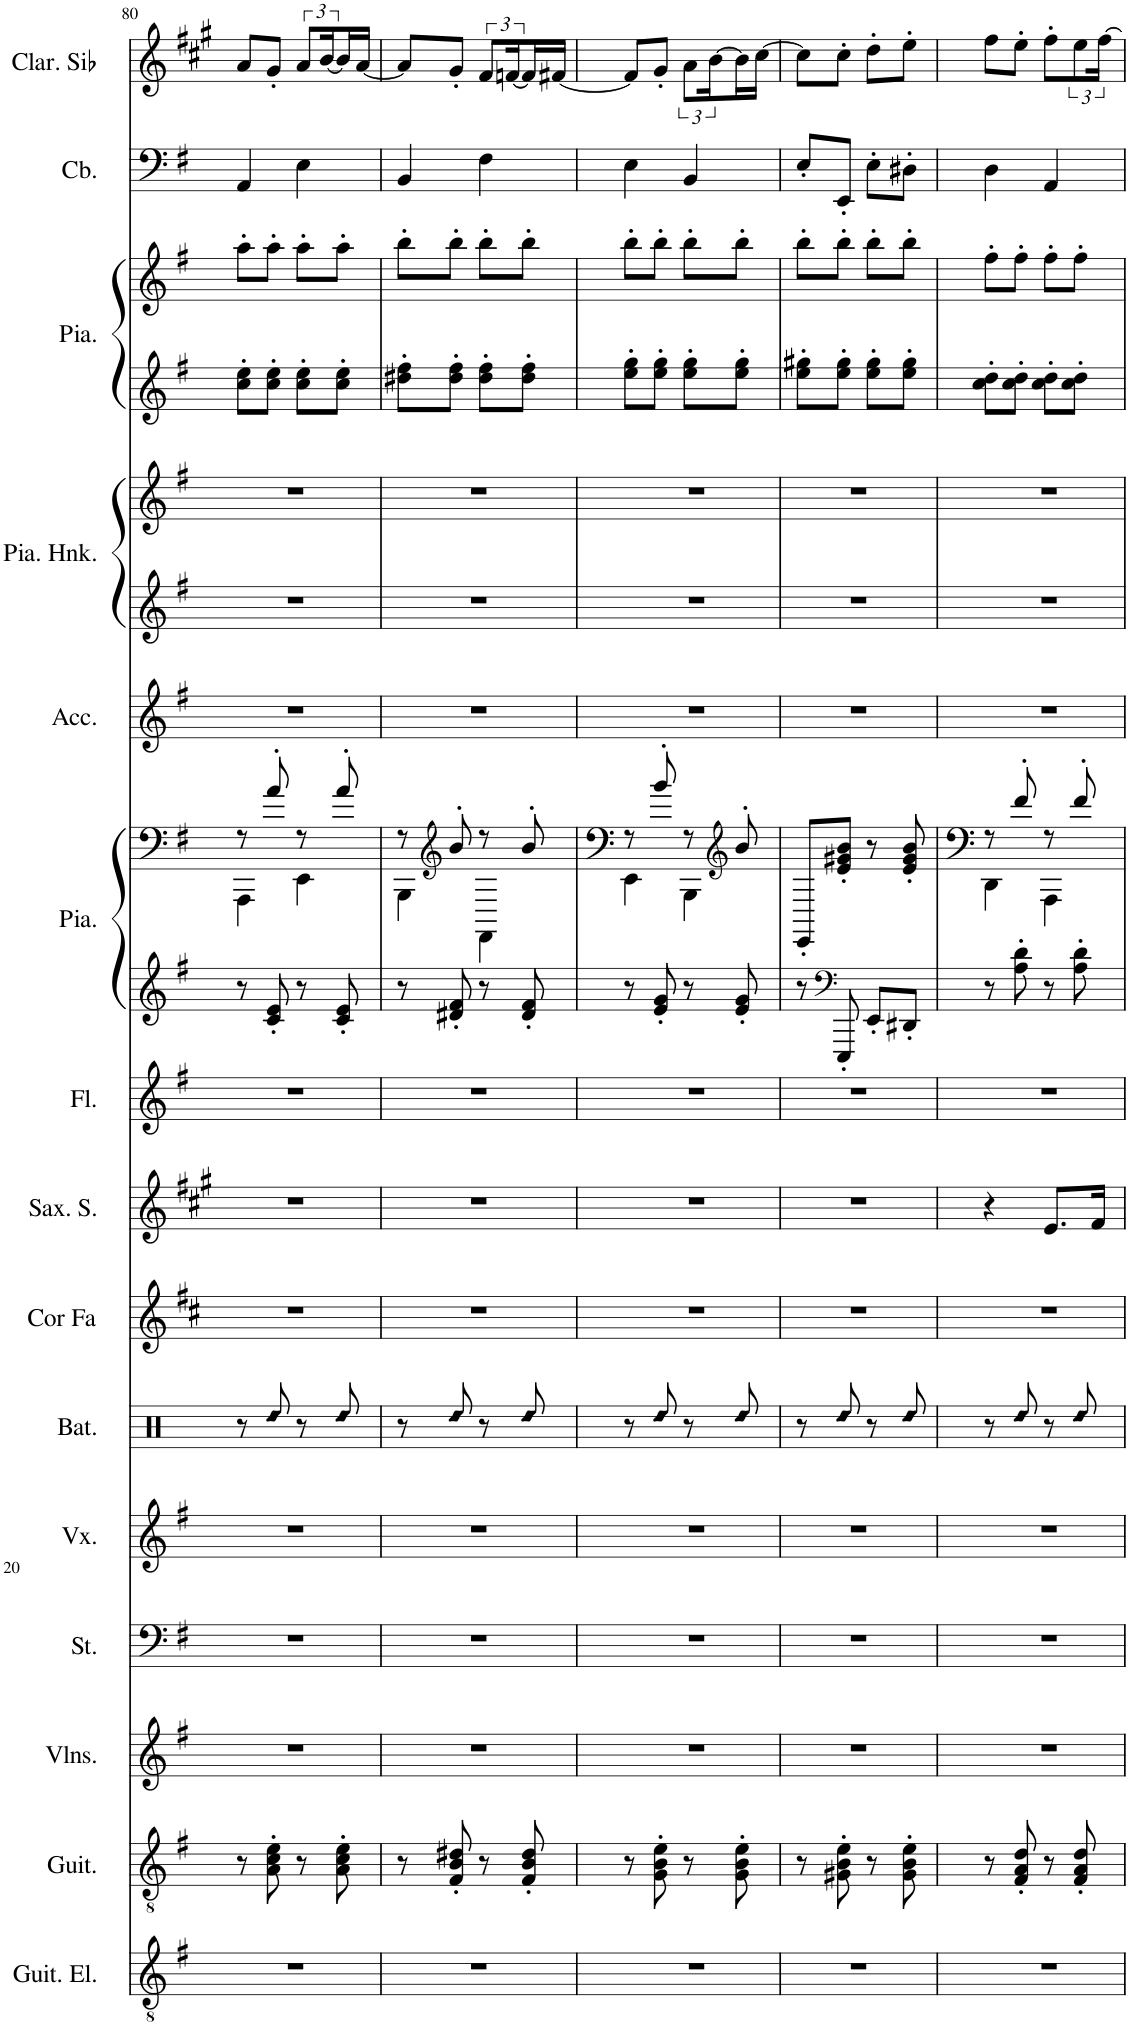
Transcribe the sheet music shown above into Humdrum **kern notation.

**kern	**kern	**kern	**kern	**kern	**kern	**kern	**kern	**kern	**kern	**kern	**kern	**kern	**kern	**kern	**kern	**kern	**kern
*part15	*part14	*part13	*part12	*part11	*part10	*part9	*part8	*part7	*part6	*part6	*part5	*part4	*part4	*part3	*part3	*part2	*part1
*staff18	*staff17	*staff16	*staff15	*staff14	*staff13	*staff12	*staff11	*staff10	*staff9	*staff8	*staff7	*staff6	*staff5	*staff4	*staff3	*staff2	*staff1
*I"Guitare électrique, Electric Guitar (clean)	*I"Guitare acoustique, Acoustic Guitar (steel)	*I"Violons, String Ensemble 1	*I"Cordes, String Ensemble 2	*I"Voix, Synth Choir	*I"Batterie, Drums	*I"Cor en Fa, French Horn	*I"Saxophone Soprano, Soprano Sax	*I"Flûte, Flute	*I"Piano, Bright Acoustic Piano	*	*I"Accordéon , Accordion	*I"Piano Honky Tonk, Honky-tonk Piano	*	*I"Piano, Electric Grand Piano	*	*I"Contrebasse, Acoustic Bass	*I"Clarinette en Sib, Clarinet Pipe
*I'Guit. El.	*I'Guit.	*I'Vlns.	*I'St.	*I'Vx.	*I'Bat.	*I'Cor Fa	*I'Sax. S.	*I'Fl.	*I'Pia.	*	*I'Acc.	*I'Pia. Hnk.	*	*I'Pia.	*	*I'Cb.	*I'Clar. Sib
!!LO:PB:g=z
*clefGv2	*clefGv2	*clefG2	*clefF4	*clefG2	*clefX	*clefG2	*clefG2	*clefG2	*clefG2	*clefG2	*clefG2	*clefG2	*clefG2	*clefG2	*clefG2	*clefF4	*clefG2
*	*	*	*	*	*	*Trd4c7	*Trd1c2	*	*	*	*	*	*	*	*	*Trd7c12	*Trd1c2
*k[f#]	*k[f#]	*k[f#]	*k[f#]	*k[f#]	*k[]	*k[f#c#]	*k[f#c#g#]	*k[f#]	*k[f#]	*k[f#]	*k[f#]	*k[f#]	*k[f#]	*k[f#]	*k[f#]	*k[f#]	*k[f#c#g#]
*M2/4	*M2/4	*M2/4	*M2/4	*M2/4	*M2/4	*M2/4	*M2/4	*M2/4	*M2/4	*M2/4	*M2/4	*M2/4	*M2/4	*M2/4	*M2/4	*M2/4	*M2/4
=80	=80	=80	=80	=80	=80	=80	=80	=80	=80	=80	=80	=80	=80	=80	=80	=80	=80
*	*	*	*	*	*	*	*	*	*	*^	*	*	*	*	*	*	*
2r	8r	2r	2r	2r	8r	2r	2r	2r	8r	8r	4AAA\	2r	2r	2r	8cc\' 8ee\'L	8aa'\L	4AA/	8a/L
!	!	!	!	!	!LO:N:head=diamond	!	!	!	!	!	!	!	!	!	!	!	!	!
.	8A\' 8c\' 8e\'	.	.	.	8Rdd/	.	.	.	8c/' 8e/'	8a'/	.	.	.	.	8cc\' 8ee\'J	8aa'\J	.	8g#'/J
.	8r	.	.	.	8r	.	.	.	8r	8r	4EE\	.	.	.	8cc\' 8ee\'L	8aa'\L	4E\	12a/L
.	.	.	.	.	.	.	.	.	.	.	.	.	.	.	.	.	.	[24b/L
!	!	!	!	!	!LO:N:head=diamond	!	!	!	!	!	!	!	!	!	!	!	!	!
.	8A\' 8c\' 8e\'	.	.	.	8Rdd/	.	.	.	8c/' 8e/'	8a'/	.	.	.	.	8cc\' 8ee\'J	8aa'\J	.	16b/]
.	.	.	.	.	.	.	.	.	.	.	.	.	.	.	.	.	.	[16a/JJ
=81	=81	=81	=81	=81	=81	=81	=81	=81	=81	=81	=81	=81	=81	=81	=81	=81	=81	=81
2r	8r	2r	2r	2r	8r	2r	2r	2r	8r	8r	4BBB\	2r	2r	2r	8dd#X\' 8ff#\'L	8bb'\L	4BB/	8a/L]
*	*	*	*	*	*	*	*	*	*	*clefG2	*	*	*	*	*	*	*	*
!	!	!	!	!	!LO:N:head=diamond	!	!	!	!	!	!	!	!	!	!	!	!	!
.	8F#/' 8B/' 8d#X/'	.	.	.	8Rdd/	.	.	.	8d#X/' 8f#/'	8b'/	.	.	.	.	8dd#\' 8ff#\'J	8bb'\J	.	8g#'/J
.	8r	.	.	.	8r	.	.	.	8r	8r	4FF#\	.	.	.	8dd#\' 8ff#\'L	8bb'\L	4F#\	12f#/L
.	.	.	.	.	.	.	.	.	.	.	.	.	.	.	.	.	.	[24fn/L
!	!	!	!	!	!LO:N:head=diamond	!	!	!	!	!	!	!	!	!	!	!	!	!
.	8F#/' 8B/' 8d#/'	.	.	.	8Rdd/	.	.	.	8d#/' 8f#/'	8b'/	.	.	.	.	8dd#\' 8ff#\'J	8bb'\J	.	16f/]
.	.	.	.	.	.	.	.	.	.	.	.	.	.	.	.	.	.	[16f#X/JJ
=82	=82	=82	=82	=82	=82	=82	=82	=82	=82	=82	=82	=82	=82	=82	=82	=82	=82	=82
2r	8r	2r	2r	2r	8r	2r	2r	2r	8r	8r	4EE\	2r	2r	2r	8ee\' 8gg\'L	8bb'\L	4E\	8f#/L]
!	!	!	!	!	!LO:N:head=diamond	!	!	!	!	!	!	!	!	!	!	!	!	!
.	8G\' 8B\' 8e\'	.	.	.	8Rdd/	.	.	.	8e/' 8g/'	8b'/	.	.	.	.	8ee\' 8gg\'J	8bb'\J	.	8g#'/J
.	8r	.	.	.	8r	.	.	.	8r	8r	4BBB\	.	.	.	8ee\' 8gg\'L	8bb'\L	4BB/	12a\L
.	.	.	.	.	.	.	.	.	.	.	.	.	.	.	.	.	.	[24b\L
*	*	*	*	*	*	*	*	*	*	*clefG2	*	*	*	*	*	*	*	*
!	!	!	!	!	!LO:N:head=diamond	!	!	!	!	!	!	!	!	!	!	!	!	!
.	8G\' 8B\' 8e\'	.	.	.	8Rdd/	.	.	.	8e/' 8g/'	8b'/	.	.	.	.	8ee\' 8gg\'J	8bb'\J	.	16b\]
.	.	.	.	.	.	.	.	.	.	.	.	.	.	.	.	.	.	[16cc#\JJ
*	*	*	*	*	*	*	*	*	*	*v	*v	*	*	*	*	*	*	*
=83	=83	=83	=83	=83	=83	=83	=83	=83	=83	=83	=83	=83	=83	=83	=83	=83	=83
2r	8r	2r	2r	2r	8r	2r	2r	2r	8r	8EE'/L	2r	2r	2r	8ee\' 8gg#X\'L	8bb'\L	8E'/L	8cc#\L]
*	*	*	*	*	*	*	*	*	*clefF4	*	*	*	*	*	*	*	*
!	!	!	!	!	!LO:N:head=diamond	!	!	!	!	!	!	!	!	!	!	!	!
.	8G#X\' 8B\' 8e\'	.	.	.	8Rdd/	.	.	.	8EEE'/	8e/' 8g#X/' 8b/'J	.	.	.	8ee\' 8gg#\'J	8bb'\J	8EE'/J	8cc#'\J
.	8r	.	.	.	8r	.	.	.	8EE'/L	8r	.	.	.	8ee\' 8gg#\'L	8bb'\L	8E'\L	8dd'\L
!	!	!	!	!	!LO:N:head=diamond	!	!	!	!	!	!	!	!	!	!	!	!
.	8G#\' 8B\' 8e\'	.	.	.	8Rdd/	.	.	.	8DD#X'/J	8e/' 8g#/' 8b/'	.	.	.	8ee\' 8gg#\'J	8bb'\J	8D#X'\J	8ee'\J
=84	=84	=84	=84	=84	=84	=84	=84	=84	=84	=84	=84	=84	=84	=84	=84	=84	=84
*	*	*	*	*	*	*	*	*	*	*^	*	*	*	*	*	*	*
2r	8r	2r	2r	2r	8r	2r	4r	2r	8r	8r	4DD\	2r	2r	2r	8cc\' 8dd\'L	8ff#'\L	4D\	8ff#\L
!	!	!	!	!	!LO:N:head=diamond	!	!	!	!	!	!	!	!	!	!	!	!	!
.	8F#/' 8A/' 8d/'	.	.	.	8Rdd/	.	.	.	8A\' 8d\'	8f#'/	.	.	.	.	8cc\' 8dd\'J	8ff#'\J	.	8ee'\J
.	8r	.	.	.	8r	.	8.e/L	.	8r	8r	4AAA\	.	.	.	8cc\' 8dd\'L	8ff#'\L	4AA/	8ff#'\L
!	!	!	!	!	!LO:N:head=diamond	!	!	!	!	!	!	!	!	!	!	!	!	!
.	8F#/' 8A/' 8d/'	.	.	.	8Rdd/	.	.	.	8A\' 8d\'	8f#'/	.	.	.	.	8cc\' 8dd\'J	8ff#'\J	.	12ee\
.	.	.	.	.	.	.	16f#/Jk	.	.	.	.	.	.	.	.	.	.	.
.	.	.	.	.	.	.	.	.	.	.	.	.	.	.	.	.	.	[24ff#\Jk
*	*	*	*	*	*	*	*	*	*	*v	*v	*	*	*	*	*	*	*
=	=	=	=	=	=	=	=	=	=	=	=	=	=	=	=	=	=
*-	*-	*-	*-	*-	*-	*-	*-	*-	*-	*-	*-	*-	*-	*-	*-	*-	*-
